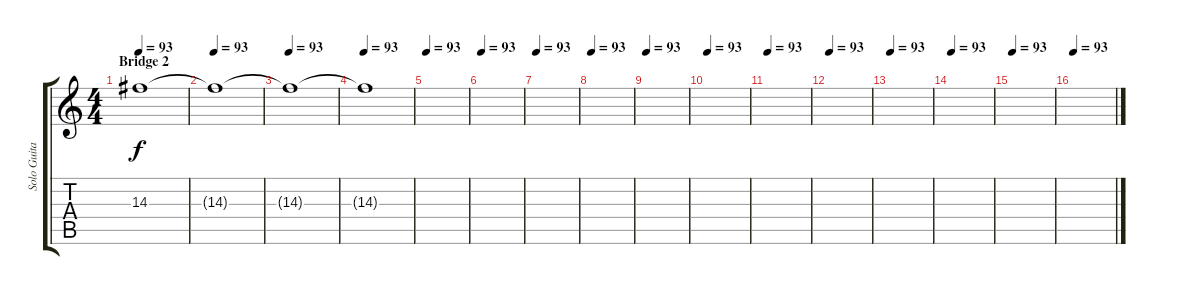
\track ("Solo Guitar 1" "Solo Guita") {mute instrument distortionguitar}
\staff {score tabs}
\tuning (Db4 Ab3 E3 B2 Gb2 B1) {hide}
\ts (4 4)
\section ("" "Bridge 2")
\tempo 93
\clef g2
\ks c
14.3.1{dy f volume 16} |
\tempo 93
14.3{t}.1{volume 14} |
\tempo 93
14.3{t}.1{volume 11} |
\tempo 93
14.3{t}.1{volume 9} |
\tempo 93
|
\tempo 93
|
\tempo 93
|
\tempo 93
|
\tempo 93
|
\tempo 93
|
\tempo 93
|
\tempo 93
|
\tempo 93
|
\tempo 93
|
\tempo 93
|
\tempo 93
